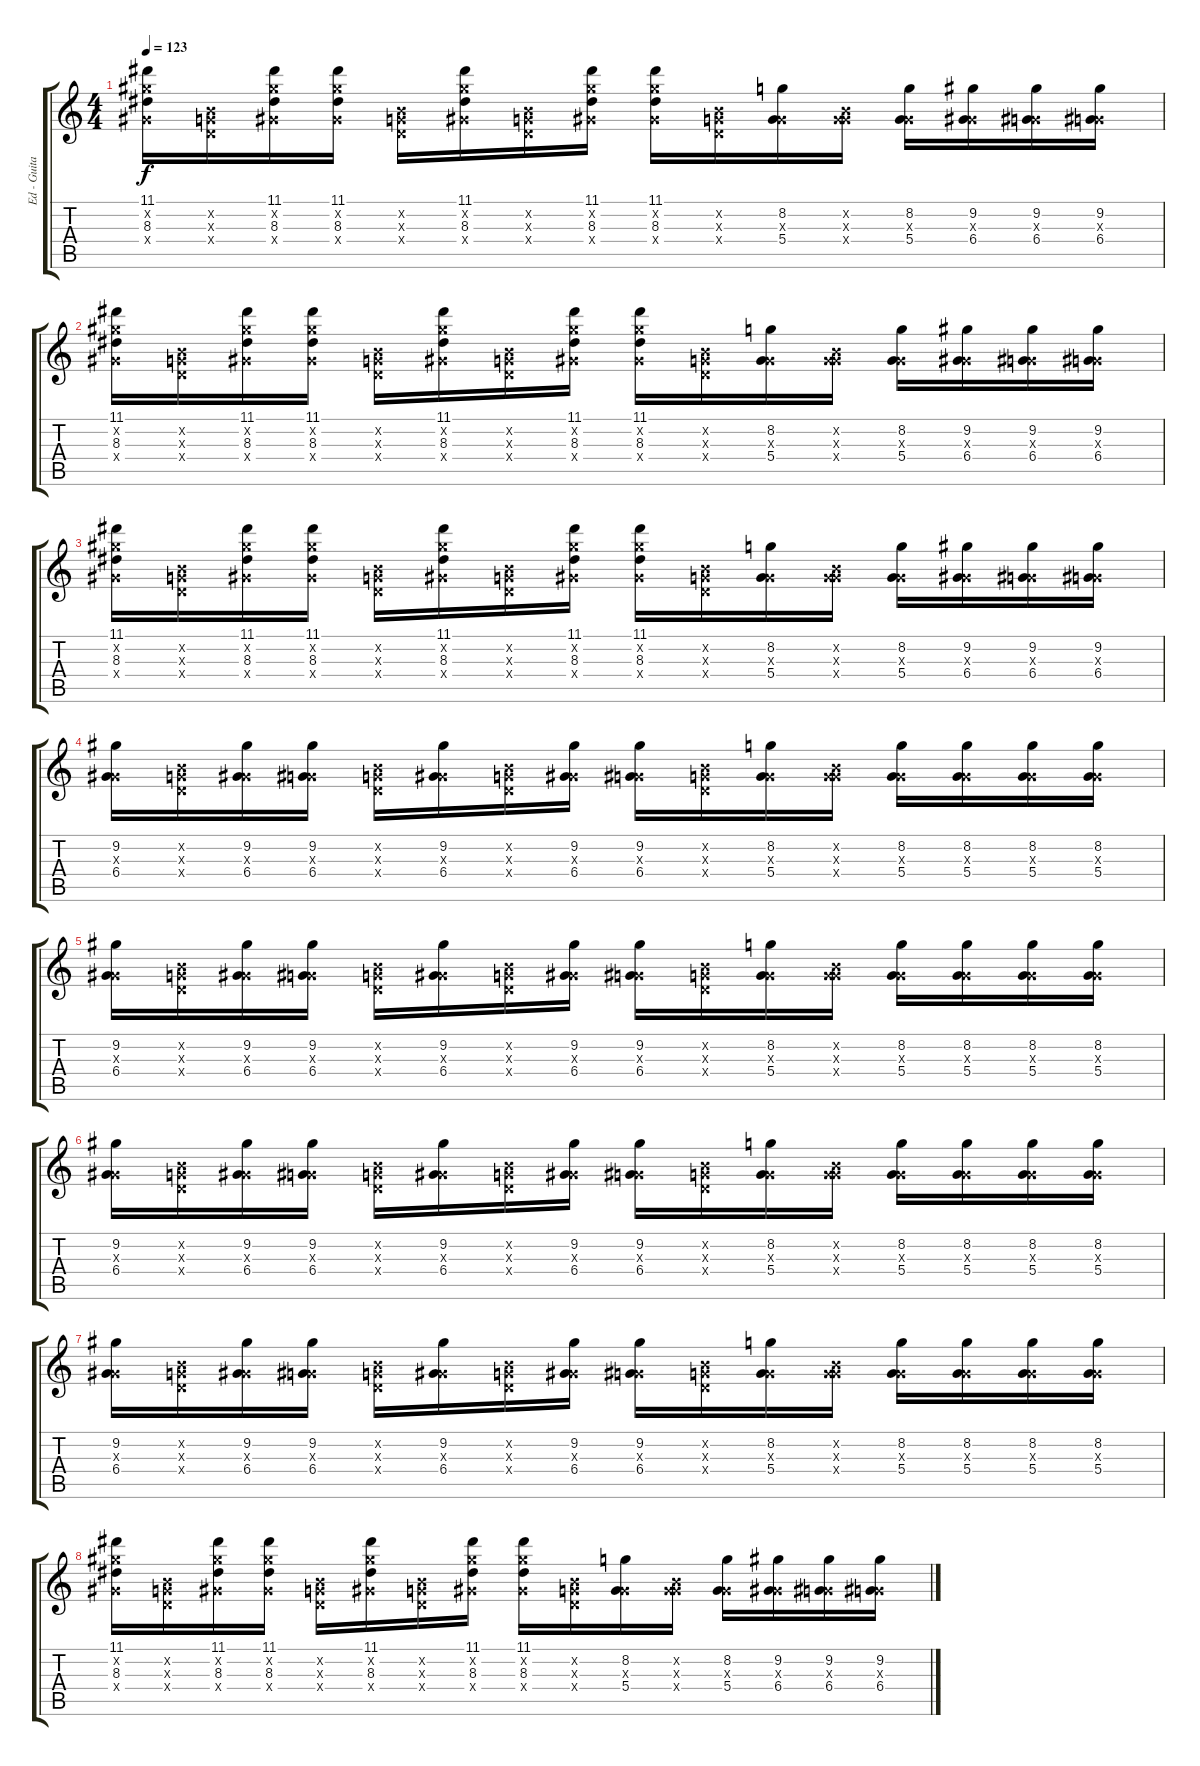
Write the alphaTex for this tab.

\track ("Ed - Guitar" "Ed - Guita") {instrument overdrivenguitar}
\staff {score tabs}
\tuning (E4 B3 G3 D3 A2 E2) {hide}
\ts (4 4)
\tempo 123
\clef g2
\ks c
(11.1 9.2{x} 8.3 6.4{x}).16{dy f} (0.2{x} 0.3{x} 0.4{x}).16 (11.1 9.2{x} 8.3 6.4{x}).16 (11.1 9.2{x} 8.3 6.4{x}).16 (0.2{x} 0.3{x} 0.4{x}).16 (11.1 9.2{x} 8.3 6.4{x}).16 (0.2{x} 0.3{x} 0.4{x}).16 (11.1 9.2{x} 8.3 6.4{x}).16 (11.1 9.2{x} 8.3 6.4{x}).16 (0.2{x} 0.3{x} 0.4{x}).16 (8.2 0.3{x} 5.4).16 (0.2{x} 0.3{x} 5.4{x}).16 (8.2 0.3{x} 5.4).16 (9.2 0.3{x} 6.4).16 (9.2 0.3{x} 6.4).16 (9.2 0.3{x} 6.4).16 |
(11.1 9.2{x} 8.3 6.4{x}).16 (0.2{x} 0.3{x} 0.4{x}).16 (11.1 9.2{x} 8.3 6.4{x}).16 (11.1 9.2{x} 8.3 6.4{x}).16 (0.2{x} 0.3{x} 0.4{x}).16 (11.1 9.2{x} 8.3 6.4{x}).16 (0.2{x} 0.3{x} 0.4{x}).16 (11.1 9.2{x} 8.3 6.4{x}).16 (11.1 9.2{x} 8.3 6.4{x}).16 (0.2{x} 0.3{x} 0.4{x}).16 (8.2 0.3{x} 5.4).16 (0.2{x} 0.3{x} 5.4{x}).16 (8.2 0.3{x} 5.4).16 (9.2 0.3{x} 6.4).16 (9.2 0.3{x} 6.4).16 (9.2 0.3{x} 6.4).16 |
(11.1 9.2{x} 8.3 6.4{x}).16 (0.2{x} 0.3{x} 0.4{x}).16 (11.1 9.2{x} 8.3 6.4{x}).16 (11.1 9.2{x} 8.3 6.4{x}).16 (0.2{x} 0.3{x} 0.4{x}).16 (11.1 9.2{x} 8.3 6.4{x}).16 (0.2{x} 0.3{x} 0.4{x}).16 (11.1 9.2{x} 8.3 6.4{x}).16 (11.1 9.2{x} 8.3 6.4{x}).16 (0.2{x} 0.3{x} 0.4{x}).16 (8.2 0.3{x} 5.4).16 (0.2{x} 0.3{x} 5.4{x}).16 (8.2 0.3{x} 5.4).16 (9.2 0.3{x} 6.4).16 (9.2 0.3{x} 6.4).16 (9.2 0.3{x} 6.4).16 |
(9.2 0.3{x} 6.4).16 (0.2{x} 0.3{x} 0.4{x}).16 (9.2 0.3{x} 6.4).16 (9.2 0.3{x} 6.4).16 (0.2{x} 0.3{x} 0.4{x}).16 (9.2 0.3{x} 6.4).16 (0.2{x} 0.3{x} 0.4{x}).16 (9.2 0.3{x} 6.4).16 (9.2 0.3{x} 6.4).16 (0.2{x} 0.3{x} 0.4{x}).16 (8.2 0.3{x} 5.4).16 (0.2{x} 0.3{x} 5.4{x}).16 (8.2 0.3{x} 5.4).16 (8.2 0.3{x} 5.4).16 (8.2 0.3{x} 5.4).16 (8.2 0.3{x} 5.4).16 |
(9.2 0.3{x} 6.4).16 (0.2{x} 0.3{x} 0.4{x}).16 (9.2 0.3{x} 6.4).16 (9.2 0.3{x} 6.4).16 (0.2{x} 0.3{x} 0.4{x}).16 (9.2 0.3{x} 6.4).16 (0.2{x} 0.3{x} 0.4{x}).16 (9.2 0.3{x} 6.4).16 (9.2 0.3{x} 6.4).16 (0.2{x} 0.3{x} 0.4{x}).16 (8.2 0.3{x} 5.4).16 (0.2{x} 0.3{x} 5.4{x}).16 (8.2 0.3{x} 5.4).16 (8.2 0.3{x} 5.4).16 (8.2 0.3{x} 5.4).16 (8.2 0.3{x} 5.4).16 |
(9.2 0.3{x} 6.4).16 (0.2{x} 0.3{x} 0.4{x}).16 (9.2 0.3{x} 6.4).16 (9.2 0.3{x} 6.4).16 (0.2{x} 0.3{x} 0.4{x}).16 (9.2 0.3{x} 6.4).16 (0.2{x} 0.3{x} 0.4{x}).16 (9.2 0.3{x} 6.4).16 (9.2 0.3{x} 6.4).16 (0.2{x} 0.3{x} 0.4{x}).16 (8.2 0.3{x} 5.4).16 (0.2{x} 0.3{x} 5.4{x}).16 (8.2 0.3{x} 5.4).16 (8.2 0.3{x} 5.4).16 (8.2 0.3{x} 5.4).16 (8.2 0.3{x} 5.4).16 |
(9.2 0.3{x} 6.4).16 (0.2{x} 0.3{x} 0.4{x}).16 (9.2 0.3{x} 6.4).16 (9.2 0.3{x} 6.4).16 (0.2{x} 0.3{x} 0.4{x}).16 (9.2 0.3{x} 6.4).16 (0.2{x} 0.3{x} 0.4{x}).16 (9.2 0.3{x} 6.4).16 (9.2 0.3{x} 6.4).16 (0.2{x} 0.3{x} 0.4{x}).16 (8.2 0.3{x} 5.4).16 (0.2{x} 0.3{x} 5.4{x}).16 (8.2 0.3{x} 5.4).16 (8.2 0.3{x} 5.4).16 (8.2 0.3{x} 5.4).16 (8.2 0.3{x} 5.4).16 |
(11.1 9.2{x} 8.3 6.4{x}).16 (0.2{x} 0.3{x} 0.4{x}).16 (11.1 9.2{x} 8.3 6.4{x}).16 (11.1 9.2{x} 8.3 6.4{x}).16 (0.2{x} 0.3{x} 0.4{x}).16 (11.1 9.2{x} 8.3 6.4{x}).16 (0.2{x} 0.3{x} 0.4{x}).16 (11.1 9.2{x} 8.3 6.4{x}).16 (11.1 9.2{x} 8.3 6.4{x}).16 (0.2{x} 0.3{x} 0.4{x}).16 (8.2 0.3{x} 5.4).16 (0.2{x} 0.3{x} 5.4{x}).16 (8.2 0.3{x} 5.4).16 (9.2 0.3{x} 6.4).16 (9.2 0.3{x} 6.4).16 (9.2 0.3{x} 6.4).16
